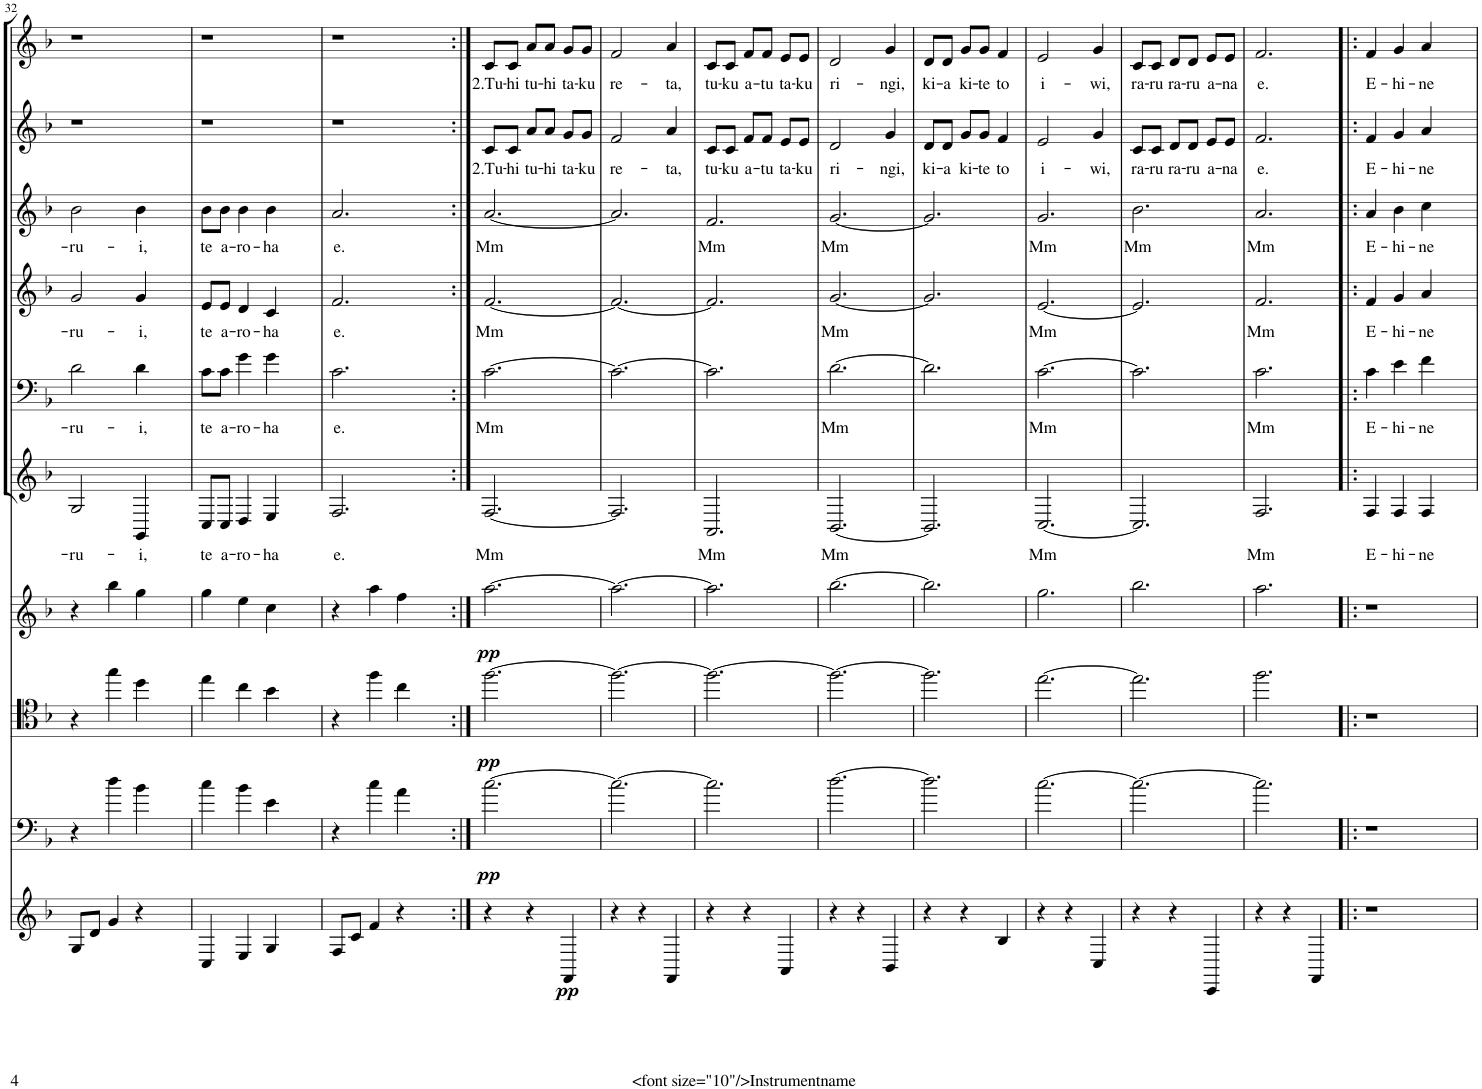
**kern	**dynam	**kern	**dynam	**kern	**dynam	**kern	**dynam	**kern	**text	**kern	**text	**kern	**text	**kern	**text	**kern	**text	**kern	**text
*part10	*part10	*part9	*part9	*part8	*part8	*part7	*part7	*part6	*part6	*part5	*part5	*part4	*part4	*part3	*part3	*part2	*part2	*part1	*part1
*staff10	*staff10	*staff9	*staff9	*staff8	*staff8	*staff7	*staff7	*staff6	*staff6	*staff5	*staff5	*staff4	*staff4	*staff3	*staff3	*staff2	*staff2	*staff1	*staff1
*I"Cello	*	*I"Viola	*	*I"Violin	*	*I"Violin	*	*I"Choir Aahs	*	*I"1	*	*I"Choir Aahs	*	*I"Choir Aahs	*	*I"Choir Aahs	*	*I"Choir Aahs	*
!!LO:PB:g=z
*clefG2	*	*clefF4	*	*clefC4	*	*clefG2	*	*clefG2	*	*clefF4	*	*clefG2	*	*clefG2	*	*clefG2	*	*clefG2	*
*k[b-]	*	*k[b-]	*	*k[b-]	*	*k[b-]	*	*k[b-]	*	*k[b-]	*	*k[b-]	*	*k[b-]	*	*k[b-]	*	*k[b-]	*
*F:	*	*F:	*	*F:	*	*F:	*	*F:	*	*F:	*	*F:	*	*F:	*	*F:	*	*F:	*
*M3/4	*	*M3/4	*	*M3/4	*	*M3/4	*	*M3/4	*	*M3/4	*	*M3/4	*	*M3/4	*	*M3/4	*	*M3/4	*
=32	=32	=32	=32	=32	=32	=32	=32	=32	=32	=32	=32	=32	=32	=32	=32	=32	=32	=32	=32
!	!	!	!	!	!	!	!	!	!LO:LY:b	!	!LO:LY:b	!	!LO:LY:b	!	!LO:LY:b	!	!	!	!
8G/L	.	4r	.	4r	.	4r	.	2G/	-ru-	2d\	-ru-	2g/	-ru-	2b-\	-ru-	2.r	.	2.r	.
8d/J	.	.	.	.	.	.	.	.	.	.	.	.	.	.	.	.	.	.	.
4g/	.	4dd\	.	4gg\	.	4bb-\	.	.	.	.	.	.	.	.	.	.	.	.	.
!	!	!	!	!	!	!	!	!	!LO:LY:b	!	!LO:LY:b	!	!LO:LY:b	!	!LO:LY:b	!	!	!	!
4r	.	4b-\	.	4dd\	.	4gg\	.	4GG/	-i,	4d\	-i,	4g/	-i,	4b-\	-i,	.	.	.	.
4ryy	.	4ryy	.	4ryy	.	4ryy	.	4ryy	.	4ryy	.	4ryy	.	4ryy	.	4ryy	.	4ryy	.
=33	=33	=33	=33	=33	=33	=33	=33	=33	=33	=33	=33	=33	=33	=33	=33	=33	=33	=33	=33
!	!	!	!	!	!	!	!	!	!LO:LY:b	!	!LO:LY:b	!	!LO:LY:b	!	!LO:LY:b	!	!	!	!
4C/	.	4cc\	.	4ee\	.	4gg\	.	8C/L	te	8c\L	te	8e/L	te	8b-\L	te	2.r	.	2.r	.
!	!	!	!	!	!	!	!	!	!LO:LY:b	!	!LO:LY:b	!	!LO:LY:b	!	!LO:LY:b	!	!	!	!
.	.	.	.	.	.	.	.	8C/J	a-	8c\J	a-	8e/J	a-	8b-\J	a-	.	.	.	.
!	!	!	!	!	!	!	!	!	!LO:LY:b	!	!LO:LY:b	!	!LO:LY:b	!	!LO:LY:b	!	!	!	!
4E/	.	4b-\	.	4cc\	.	4ee\	.	4D/	-ro-	4g\	-ro-	4d/	-ro-	4b-\	-ro-	.	.	.	.
!	!	!	!	!	!	!	!	!	!LO:LY:b	!	!LO:LY:b	!	!LO:LY:b	!	!LO:LY:b	!	!	!	!
4G/	.	4e\	.	4b-\	.	4cc\	.	4E/	-ha	4g\	-ha	4c/	-ha	4b-\	-ha	.	.	.	.
4ryy	.	4ryy	.	4ryy	.	4ryy	.	4ryy	.	4ryy	.	4ryy	.	4ryy	.	4ryy	.	4ryy	.
=34	=34	=34	=34	=34	=34	=34	=34	=34	=34	=34	=34	=34	=34	=34	=34	=34	=34	=34	=34
!	!	!	!	!	!	!	!	!	!LO:LY:b	!	!LO:LY:b	!	!LO:LY:b	!	!LO:LY:b	!	!	!	!
8F/L	.	4r	.	4r	.	4r	.	2.F/	e.	2.c\	e.	2.f/	e.	2.a/	e.	2.r	.	2.r	.
8c/J	.	.	.	.	.	.	.	.	.	.	.	.	.	.	.	.	.	.	.
4f/	.	4cc\	.	4ff\	.	4aa\	.	.	.	.	.	.	.	.	.	.	.	.	.
4r	.	4a\	.	4cc\	.	4ff\	.	.	.	.	.	.	.	.	.	.	.	.	.
4ryy	.	4ryy	.	4ryy	.	4ryy	.	4ryy	.	4ryy	.	4ryy	.	4ryy	.	4ryy	.	4ryy	.
=35:|!	=35:|!	=35:|!	=35:|!	=35:|!	=35:|!	=35:|!	=35:|!	=35:|!	=35:|!	=35:|!	=35:|!	=35:|!	=35:|!	=35:|!	=35:|!	=35:|!	=35:|!	=35:|!	=35:|!
!	!	!	!LO:DY:b	!	!LO:DY:b	!	!LO:DY:b	!	!LO:LY:b	!	!LO:LY:b	!	!LO:LY:b	!	!LO:LY:b	!	!LO:LY:b	!	!LO:LY:b
4r	.	[2.cc\	pp	[2.ff\	pp	[2.aa\	pp	[2.F/	Mm	[2.c\	Mm	[2.f/	Mm	[2.a/	Mm	8c/L	2.Tu-	8c/L	2.Tu-
!	!	!	!	!	!	!	!	!	!	!	!	!	!	!	!	!	!LO:LY:b	!	!LO:LY:b
.	.	.	.	.	.	.	.	.	.	.	.	.	.	.	.	8c/J	-hi	8c/J	-hi
!	!	!	!	!	!	!	!	!	!	!	!	!	!	!	!	!	!LO:LY:b	!	!LO:LY:b
4r	.	.	.	.	.	.	.	.	.	.	.	.	.	.	.	8a/L	tu-	8a/L	tu-
!	!	!	!	!	!	!	!	!	!	!	!	!	!	!	!	!	!LO:LY:b	!	!LO:LY:b
.	.	.	.	.	.	.	.	.	.	.	.	.	.	.	.	8a/J	-hi	8a/J	-hi
!	!LO:DY:b	!	!	!	!	!	!	!	!	!	!	!	!	!	!	!	!LO:LY:b	!	!LO:LY:b
4FF/	pp	.	.	.	.	.	.	.	.	.	.	.	.	.	.	8g/L	ta-	8g/L	ta-
!	!	!	!	!	!	!	!	!	!	!	!	!	!	!	!	!	!LO:LY:b	!	!LO:LY:b
.	.	.	.	.	.	.	.	.	.	.	.	.	.	.	.	8g/J	-ku	8g/J	-ku
=36	=36	=36	=36	=36	=36	=36	=36	=36	=36	=36	=36	=36	=36	=36	=36	=36	=36	=36	=36
!	!	!	!	!	!	!	!	!	!	!	!	!	!	!	!	!	!LO:LY:b	!	!LO:LY:b
4r	.	2.cc\_	.	2.ff\_	.	2.aa\_	.	2.F/]	.	2.c\_	.	2.f/_	.	2.a/]	.	2f/	re-	2f/	re-
4r	.	.	.	.	.	.	.	.	.	.	.	.	.	.	.	.	.	.	.
!	!	!	!	!	!	!	!	!	!	!	!	!	!	!	!	!	!LO:LY:b	!	!LO:LY:b
4FF/	.	.	.	.	.	.	.	.	.	.	.	.	.	.	.	4a/	-ta,	4a/	-ta,
=37	=37	=37	=37	=37	=37	=37	=37	=37	=37	=37	=37	=37	=37	=37	=37	=37	=37	=37	=37
!	!	!	!	!	!	!	!	!	!LO:LY:b	!	!	!	!	!	!LO:LY:b	!	!LO:LY:b	!	!LO:LY:b
4r	.	2.cc\]	.	2.ff\_	.	2.aa\]	.	2.AA/	Mm	2.c\]	.	2.f/]	.	2.f/	Mm	8c/L	tu-	8c/L	tu-
!	!	!	!	!	!	!	!	!	!	!	!	!	!	!	!	!	!LO:LY:b	!	!LO:LY:b
.	.	.	.	.	.	.	.	.	.	.	.	.	.	.	.	8c/J	-ku	8c/J	-ku
!	!	!	!	!	!	!	!	!	!	!	!	!	!	!	!	!	!LO:LY:b	!	!LO:LY:b
4r	.	.	.	.	.	.	.	.	.	.	.	.	.	.	.	8f/L	a-	8f/L	a-
!	!	!	!	!	!	!	!	!	!	!	!	!	!	!	!	!	!LO:LY:b	!	!LO:LY:b
.	.	.	.	.	.	.	.	.	.	.	.	.	.	.	.	8f/J	-tu	8f/J	-tu
!	!	!	!	!	!	!	!	!	!	!	!	!	!	!	!	!	!LO:LY:b	!	!LO:LY:b
4AA/	.	.	.	.	.	.	.	.	.	.	.	.	.	.	.	8e/L	ta-	8e/L	ta-
!	!	!	!	!	!	!	!	!	!	!	!	!	!	!	!	!	!LO:LY:b	!	!LO:LY:b
.	.	.	.	.	.	.	.	.	.	.	.	.	.	.	.	8e/J	-ku	8e/J	-ku
=38	=38	=38	=38	=38	=38	=38	=38	=38	=38	=38	=38	=38	=38	=38	=38	=38	=38	=38	=38
!	!	!	!	!	!	!	!	!	!LO:LY:b	!	!LO:LY:b	!	!LO:LY:b	!	!LO:LY:b	!	!LO:LY:b	!	!LO:LY:b
4r	.	[2.dd\	.	2.ff\_	.	[2.bb-\	.	[2.BB-/	Mm	[2.d\	Mm	[2.g/	Mm	[2.g/	Mm	2d/	ri-	2d/	ri-
4r	.	.	.	.	.	.	.	.	.	.	.	.	.	.	.	.	.	.	.
!	!	!	!	!	!	!	!	!	!	!	!	!	!	!	!	!	!LO:LY:b	!	!LO:LY:b
4BB-/	.	.	.	.	.	.	.	.	.	.	.	.	.	.	.	4g/	-ngi,	4g/	-ngi,
=39	=39	=39	=39	=39	=39	=39	=39	=39	=39	=39	=39	=39	=39	=39	=39	=39	=39	=39	=39
!	!	!	!	!	!	!	!	!	!	!	!	!	!	!	!	!	!LO:LY:b	!	!LO:LY:b
4r	.	2.dd\]	.	2.ff\]	.	2.bb-\]	.	2.BB-/]	.	2.d\]	.	2.g/]	.	2.g/]	.	8d/L	ki-	8d/L	ki-
!	!	!	!	!	!	!	!	!	!	!	!	!	!	!	!	!	!LO:LY:b	!	!LO:LY:b
.	.	.	.	.	.	.	.	.	.	.	.	.	.	.	.	8d/J	-a	8d/J	-a
!	!	!	!	!	!	!	!	!	!	!	!	!	!	!	!	!	!LO:LY:b	!	!LO:LY:b
4r	.	.	.	.	.	.	.	.	.	.	.	.	.	.	.	8g/L	ki-	8g/L	ki-
!	!	!	!	!	!	!	!	!	!	!	!	!	!	!	!	!	!LO:LY:b	!	!LO:LY:b
.	.	.	.	.	.	.	.	.	.	.	.	.	.	.	.	8g/J	-te	8g/J	-te
!	!	!	!	!	!	!	!	!	!	!	!	!	!	!	!	!	!LO:LY:b	!	!LO:LY:b
4B-/	.	.	.	.	.	.	.	.	.	.	.	.	.	.	.	4f/	to	4f/	to
=40	=40	=40	=40	=40	=40	=40	=40	=40	=40	=40	=40	=40	=40	=40	=40	=40	=40	=40	=40
!	!	!	!	!	!	!	!	!	!LO:LY:b	!	!LO:LY:b	!	!LO:LY:b	!	!LO:LY:b	!	!LO:LY:b	!	!LO:LY:b
4r	.	[2.cc\	.	[2.ee\	.	2.gg\	.	[2.C/	Mm	[2.c\	Mm	[2.e/	Mm	2.g/	Mm	2e/	i-	2e/	i-
4r	.	.	.	.	.	.	.	.	.	.	.	.	.	.	.	.	.	.	.
!	!	!	!	!	!	!	!	!	!	!	!	!	!	!	!	!	!LO:LY:b	!	!LO:LY:b
4C/	.	.	.	.	.	.	.	.	.	.	.	.	.	.	.	4g/	-wi,	4g/	-wi,
=41	=41	=41	=41	=41	=41	=41	=41	=41	=41	=41	=41	=41	=41	=41	=41	=41	=41	=41	=41
!	!	!	!	!	!	!	!	!	!	!	!	!	!	!	!LO:LY:b	!	!LO:LY:b	!	!LO:LY:b
4r	.	2.cc\_	.	2.ee\]	.	2.bb-\	.	2.C/]	.	2.c\]	.	2.e/]	.	2.b-\	Mm	8c/L	ra-	8c/L	ra-
!	!	!	!	!	!	!	!	!	!	!	!	!	!	!	!	!	!LO:LY:b	!	!LO:LY:b
.	.	.	.	.	.	.	.	.	.	.	.	.	.	.	.	8c/J	-ru	8c/J	-ru
!	!	!	!	!	!	!	!	!	!	!	!	!	!	!	!	!	!LO:LY:b	!	!LO:LY:b
4r	.	.	.	.	.	.	.	.	.	.	.	.	.	.	.	8d/L	ra-	8d/L	ra-
!	!	!	!	!	!	!	!	!	!	!	!	!	!	!	!	!	!LO:LY:b	!	!LO:LY:b
.	.	.	.	.	.	.	.	.	.	.	.	.	.	.	.	8d/J	-ru	8d/J	-ru
!	!	!	!	!	!	!	!	!	!	!	!	!	!	!	!	!	!LO:LY:b	!	!LO:LY:b
4CC/	.	.	.	.	.	.	.	.	.	.	.	.	.	.	.	8e/L	a-	8e/L	a-
!	!	!	!	!	!	!	!	!	!	!	!	!	!	!	!	!	!LO:LY:b	!	!LO:LY:b
.	.	.	.	.	.	.	.	.	.	.	.	.	.	.	.	8e/J	-na	8e/J	-na
=42	=42	=42	=42	=42	=42	=42	=42	=42	=42	=42	=42	=42	=42	=42	=42	=42	=42	=42	=42
!	!	!	!	!	!	!	!	!	!LO:LY:b	!	!LO:LY:b	!	!LO:LY:b	!	!LO:LY:b	!	!LO:LY:b	!	!LO:LY:b
4r	.	2.cc\]	.	2.ff\	.	2.aa\	.	2.F/	Mm	2.c\	Mm	2.f/	Mm	2.a/	Mm	2.f/	e.	2.f/	e.
4r	.	.	.	.	.	.	.	.	.	.	.	.	.	.	.	.	.	.	.
4FF/	.	.	.	.	.	.	.	.	.	.	.	.	.	.	.	.	.	.	.
=43!|:	=43!|:	=43!|:	=43!|:	=43!|:	=43!|:	=43!|:	=43!|:	=43!|:	=43!|:	=43!|:	=43!|:	=43!|:	=43!|:	=43!|:	=43!|:	=43!|:	=43!|:	=43!|:	=43!|:
!	!	!	!	!	!	!	!	!	!LO:LY:b	!	!LO:LY:b	!	!LO:LY:b	!	!LO:LY:b	!	!LO:LY:b	!	!LO:LY:b
2.r	.	2.r	.	2.r	.	2.r	.	4F/	E-	4c\	E-	4f/	E-	4a/	E-	4f/	E-	4f/	E-
!	!	!	!	!	!	!	!	!	!LO:LY:b	!	!LO:LY:b	!	!LO:LY:b	!	!LO:LY:b	!	!LO:LY:b	!	!LO:LY:b
.	.	.	.	.	.	.	.	4F/	-hi-	4e\	-hi-	4g/	-hi-	4b-\	-hi-	4g/	-hi-	4g/	-hi-
!	!	!	!	!	!	!	!	!	!LO:LY:b	!	!LO:LY:b	!	!LO:LY:b	!	!LO:LY:b	!	!LO:LY:b	!	!LO:LY:b
.	.	.	.	.	.	.	.	4F/	-ne	4f\	-ne	4a/	-ne	4cc\	-ne	4a/	-ne	4a/	-ne
4ryy	.	4ryy	.	4ryy	.	4ryy	.	4ryy	.	4ryy	.	4ryy	.	4ryy	.	4ryy	.	4ryy	.
=	=	=	=	=	=	=	=	=	=	=	=	=	=	=	=	=	=	=	=
*-	*-	*-	*-	*-	*-	*-	*-	*-	*-	*-	*-	*-	*-	*-	*-	*-	*-	*-	*-
